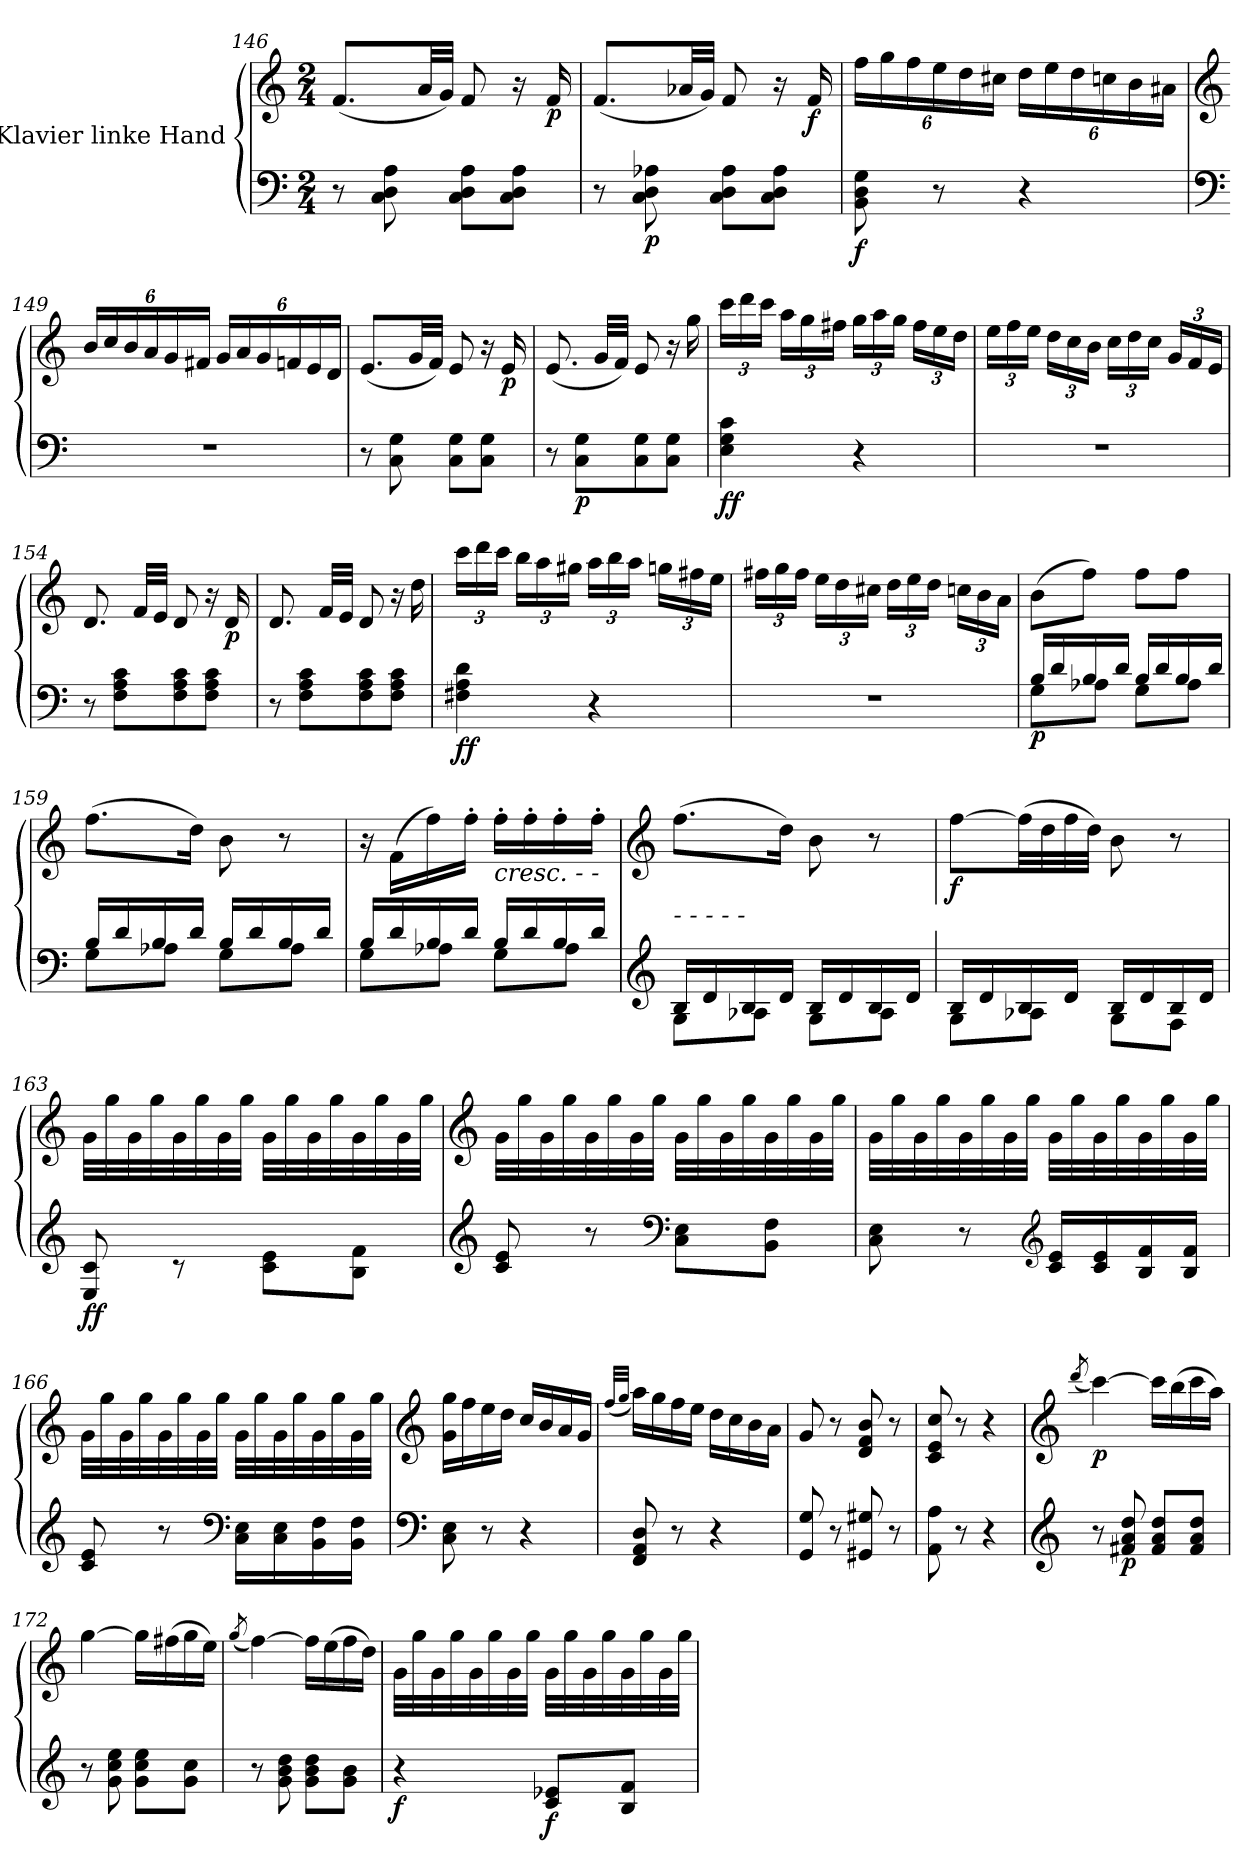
**kern	**kern	**dynam
*part1	*part1	*part1
*staff2	*staff1	*staff1/2
*I"Klavier linke Hand	*	*
*clefF4	*clefG2	*
*k[]	*k[]	*
*M2/4	*M2/4	*
=146	=146	=146
8r	(8.f/L	.
8C\ 8D\ 8A\	.	.
.	32a/LL	.
.	32g/JJJ)	.
8C\ 8D\ 8A\L	8f/	.
8C\ 8D\ 8A\J	16r	.
!	!	!LO:DY:b
.	16f/	p
!!LO:LB:g=z
=147	=147	=147
8r	(8.f/L	.
!	!	!LO:DY:b=2
8C\ 8D\ 8A-X\	.	p
.	32a-X/LL	.
.	32g/JJJ)	.
8C\ 8D\ 8A-\L	8f/	.
8C\ 8D\ 8A-\J	16r	.
!	!	!LO:DY:b
.	16f/	f
=148	=148	=148
*	*Xbrackettup	*
!	!	!LO:DY:b=2
8BB\ 8D\ 8G\	24ff\LL	f
.	24gg\	.
.	24ff\	.
8r	24ee\	.
.	24dd\	.
.	24cc#X\JJ	.
4r	24dd\LL	.
.	24ee\	.
.	24dd\	.
.	24ccn\	.
.	24b\	.
.	24a#X\JJ	.
=149	=149	=149
*clefF4	*clefG2	*
2r	24b/LL	.
.	24cc/	.
.	24b/	.
.	24a/	.
.	24g/	.
.	24f#X/JJ	.
.	24g/LL	.
.	24a/	.
.	24g/	.
.	24fn/	.
.	24e/	.
.	24d/JJ	.
!!LO:LB:g=z
=150	=150	=150
8r	(8.e/L	.
8C\ 8G\	.	.
.	32g/LL	.
.	32f/JJJ)	.
8C\ 8G\L	8e/	.
8C\ 8G\J	16r	.
!	!	!LO:DY:b
.	16e/	p
=151	=151	=151
8r	(8.e/	.
!	!	!LO:DY:b=2
8C\ 8G\L	.	p
.	32g/LLL	.
.	32f/JJJ)	.
8C\ 8G\	8e/	.
8C\ 8G\J	16r	.
.	16gg\	.
=152	=152	=152
*	*brackettup	*
!	!	!LO:DY:b=2
!	!	!LO:DY:n=1:b
4E\ 4G\ 4c\	24ccc\LL	f f
.	24ddd\	.
.	24ccc\JJ	.
.	24aa\LL	.
.	24gg\	.
.	24ff#X\JJ	.
4r	24gg\LL	.
.	24aa\	.
.	24gg\JJ	.
.	24ff#\LL	.
.	24ee\	.
.	24dd\JJ	.
!!LO:LB:g=z
=153	=153	=153
2r	24ee\LL	.
.	24ff\	.
.	24ee\JJ	.
.	24dd\LL	.
.	24cc\	.
.	24b\JJ	.
.	24cc\LL	.
.	24dd\	.
.	24cc\JJ	.
.	24g/LL	.
.	24f/	.
.	24e/JJ	.
=154	=154	=154
8r	8.d/	.
8F\ 8A\ 8c\L	.	.
.	32f/LLL	.
.	32e/JJJ	.
8F\ 8A\ 8c\	8d/	.
8F\ 8A\ 8c\J	16r	.
!	!	!LO:DY:b
.	16d/	p
=155	=155	=155
8r	8.d/	.
8F\ 8A\ 8c\L	.	.
.	32f/LLL	.
.	32e/JJJ	.
8F\ 8A\ 8c\	8d/	.
8F\ 8A\ 8c\J	16r	.
.	16dd\	.
!!LO:PB:g=z
=156	=156	=156
!	!	!LO:DY:b=2
!	!	!LO:DY:n=1:b
4F#X\ 4A\ 4d\	24ccc\LL	f f
.	24ddd\	.
.	24ccc\JJ	.
.	24bb\LL	.
.	24aa\	.
.	24gg#X\JJ	.
4r	24aa\LL	.
.	24bb\	.
.	24aa\JJ	.
.	24ggn\LL	.
.	24ff#X\	.
.	24ee\JJ	.
=157	=157	=157
2r	24ff#X\LL	.
.	24gg\	.
.	24ff#\JJ	.
.	24ee\LL	.
.	24dd\	.
.	24cc#X\JJ	.
.	24dd\LL	.
.	24ee\	.
.	24dd\JJ	.
.	24ccn\LL	.
.	24b\	.
.	24a\JJ	.
!!LO:LB:g=z
=158	=158	=158
*^	*	*
!	!	!	!LO:DY:b=2
16B/LL	8G\L	(8b\L	p
16d/	.	.	.
16B/	8A-X\J	8ff\J)	.
16d/JJ	.	.	.
16B/LL	8G\L	8ff\L	.
16d/	.	.	.
16B/	8A-\J	8ff\J	.
16d/JJ	.	.	.
=159	=159	=159	=159
16B/LL	8G\L	(8.ff\L	.
16d/	.	.	.
16B/	8A-X\J	.	.
16d/JJ	.	16dd\Jk)	.
16B/LL	8G\L	8b\	.
16d/	.	.	.
16B/	8A-\J	8r	.
16d/JJ	.	.	.
=160	=160	=160	=160
16B/LL	8G\L	16r	.
16d/	.	(16f\LL	.
16B/	8A-X\J	16ff\)	.
16d/JJ	.	16ff'\JJ	.
!	!	!LO:TX:b:i:t=cresc.   -     -	!
16B/LL	8G\L	16ff'\LL	.
16d/	.	16ff'\	.
16B/	8A-\J	16ff'\	.
16d/JJ	.	16ff'\JJ	.
!!LO:LB:g=z
=161	=161	=161	=161
*clefG2	*	*clefG2	*
!	!	!LO:TX:b:i:t=-          -          -          -          -	!
16B/LL	8G\L	(8.ff\L	.
16d/	.	.	.
16B/	8A-X\J	.	.
16d/JJ	.	16dd\Jk)	.
16B/LL	8G\L	8b\	.
16d/	.	.	.
16B/	8A-\J	8r	.
16d/JJ	.	.	.
=162	=162	=162	=162
!	!	!	!LO:DY:b
16B/LL	8G\L	[8ff\L	f
16d/	.	.	.
16B/	8A-X\J	(32ff\LL]	.
.	.	32dd\	.
16d/JJ	.	32ff\	.
.	.	32dd\JJJ)	.
16B/LL	8G\L	8b\	.
16d/	.	.	.
16B/	8F\J	8r	.
16d/JJ	.	.	.
!!LO:LB:g=z
=163	=163	=163	=163
!	!	!	!LO:DY:b=2
2ryy	8E/ 8c/	32g\LLL	ff
.	.	32gg\	.
.	.	32g\	.
.	.	32gg\	.
.	8r	32g\	.
.	.	32gg\	.
.	.	32g\	.
.	.	32gg\JJJ	.
.	8c\ 8e\L	32g\LLL	.
.	.	32gg\	.
.	.	32g\	.
.	.	32gg\	.
.	8B\ 8f\J	32g\	.
.	.	32gg\	.
.	.	32g\	.
.	.	32gg\JJJ	.
*v	*v	*	*
!!LO:LB:g=z
=164	=164	=164
*clefG2	*clefG2	*
8c/ 8e/	32g\LLL	.
.	32gg\	.
.	32g\	.
.	32gg\	.
8r	32g\	.
.	32gg\	.
.	32g\	.
.	32gg\JJJ	.
*clefF4	*	*
8C\ 8E\L	32g\LLL	.
.	32gg\	.
.	32g\	.
.	32gg\	.
8BB\ 8F\J	32g\	.
.	32gg\	.
.	32g\	.
.	32gg\JJJ	.
!!LO:LB:g=z
=165	=165	=165
8C\ 8E\	32g\LLL	.
.	32gg\	.
.	32g\	.
.	32gg\	.
8r	32g\	.
.	32gg\	.
.	32g\	.
.	32gg\JJJ	.
*clefG2	*	*
16c/ 16e/LL	32g\LLL	.
.	32gg\	.
16c/ 16e/	32g\	.
.	32gg\	.
16B/ 16f/	32g\	.
.	32gg\	.
16B/ 16f/JJ	32g\	.
.	32gg\JJJ	.
!!LO:PB:g=z
=166	=166	=166
8c/ 8e/	32g\LLL	.
.	32gg\	.
.	32g\	.
.	32gg\	.
8r	32g\	.
.	32gg\	.
.	32g\	.
.	32gg\JJJ	.
*clefF4	*	*
16C\ 16E\LL	32g\LLL	.
.	32gg\	.
16C\ 16E\	32g\	.
.	32gg\	.
16BB\ 16F\	32g\	.
.	32gg\	.
16BB\ 16F\JJ	32g\	.
.	32gg\JJJ	.
=167	=167	=167
*clefF4	*clefG2	*
8C\ 8E\	16g\ 16gg\LL	.
.	16ff\	.
8r	16ee\	.
.	16dd\JJ	.
4r	16cc/LL	.
.	16b/	.
.	16a/	.
.	16g/JJ	.
!!LO:LB:g=z
=168	=168	=168
.	(32qff/LLL	.
.	32qgg/JJJ	.
8FF/ 8AA/ 8D/	16aa\LL)	.
.	16gg\	.
8r	16ff\	.
.	16ee\JJ	.
4r	16dd\LL	.
.	16cc\	.
.	16b\	.
.	16a\JJ	.
=169	=169	=169
8GG/ 8G/	8g/	.
8r	8r	.
8GG#X/ 8G#X/	8d/ 8f/ 8b/	.
8r	8r	.
=170	=170	=170
8AA\ 8A\	8c/ 8e/ 8cc/	.
8r	8r	.
4r	4r	.
=171	=171	=171
*clefG2	*clefG2	*
.	(8qddd/	.
!	!	!LO:DY:b
8r	[4ccc\)	p
!	!	!LO:DY:b=2
8f#X/ 8a/ 8dd/	.	p
8f#/ 8a/ 8dd/L	16ccc\LL]	.
.	(16bb\	.
8f#/ 8a/ 8dd/J	16ccc\	.
.	16aa\JJ)	.
=172	=172	=172
8r	[4gg\	.
8g\ 8cc\ 8ee\	.	.
8g\ 8cc\ 8ee\L	16gg\LL]	.
.	(16ff#X\	.
8g\ 8cc\J	16gg\	.
.	16ee\JJ)	.
!!LO:LB:g=z
=173	=173	=173
.	(8qgg/	.
8r	[4ff\)	.
8g\ 8b\ 8dd\	.	.
8g\ 8b\ 8dd\L	16ff\LL]	.
.	(16ee\	.
8g\ 8b\J	16ff\	.
.	16dd\JJ)	.
=174	=174	=174
!	!	!LO:DY:b=2
4r	32g\LLL	f
.	32gg\	.
.	32g\	.
.	32gg\	.
.	32g\	.
.	32gg\	.
.	32g\	.
.	32gg\JJJ	.
!	!	!LO:DY:b=2
8c/ 8e-X/L	32g\LLL	f
.	32gg\	.
.	32g\	.
.	32gg\	.
8B/ 8f/J	32g\	.
.	32gg\	.
.	32g\	.
.	32gg\JJJ	.
=	=	=
*-	*-	*-
